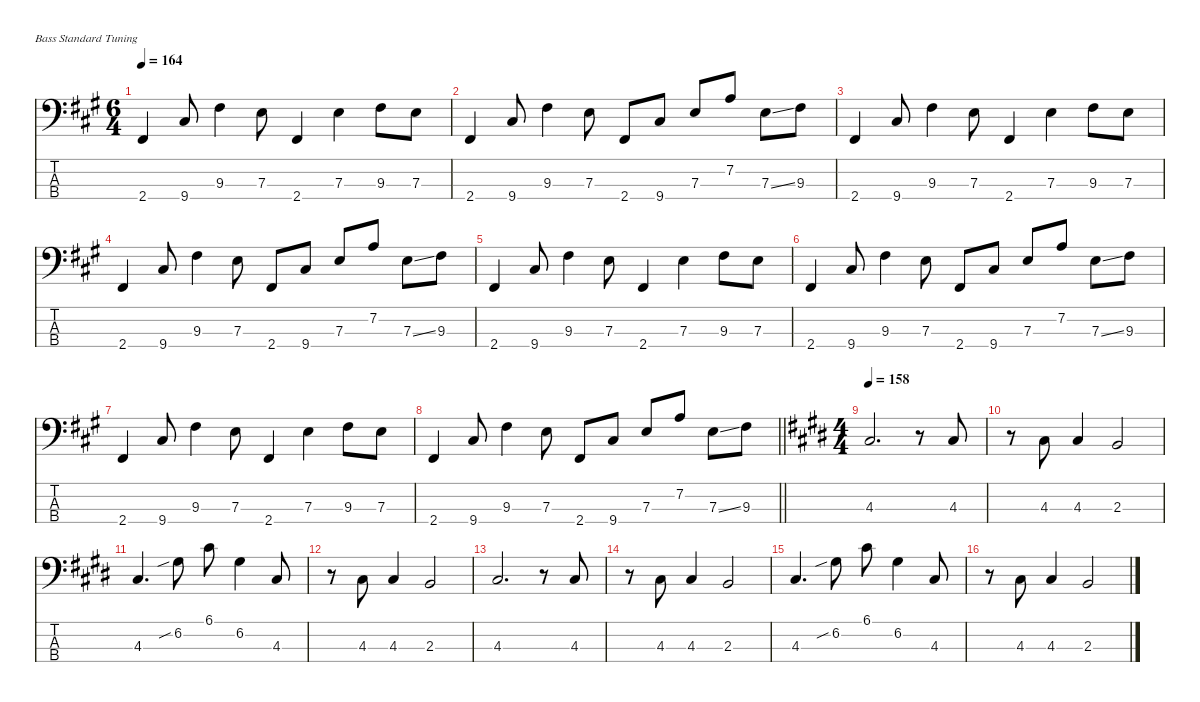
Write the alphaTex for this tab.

\defaultSystemsLayout 4
\hideDynamics
\bracketExtendMode nobrackets
\singleTrackTrackNamePolicy hidden
\multiTrackTrackNamePolicy hidden
\firstSystemTrackNameMode fullname
\firstSystemTrackNameOrientation horizontal
\otherSystemsTrackNameOrientation horizontal
\track ("Bass" "el.bs.") {instrument electricbassfinger}
\staff {score tabs}
\tuning (G2 D2 A1 E1)
\ts (6 4)
\tempo 164
\clef f4
\ks f#minor
2.4{acc #}.4{dy ff beam Up} 9.4{acc #}.8{dy f beam Up} 9.3{acc #}.4{dy ff beam Down} 7.3{acc forcenatural}.8{beam Down} 2.4{acc #}.4{beam Up} 7.3{acc forcenatural}.4{beam Down} 9.3{acc #}.8{beam Down} 7.3{acc forcenatural}.8{beam Down} |
2.4{acc #}.4{beam Up} 9.4{acc #}.8{beam Up} 9.3{acc #}.4{beam Down} 7.3{acc forcenatural}.8{beam Down} 2.4{acc #}.8{beam Up} 9.4{acc #}.8{dy f beam Up} 7.3{acc forcenatural}.8{beam Up} 7.2{acc forcenatural}.8{beam Down} 7.3{ss acc forcenatural}.8{beam Down} 9.3{acc #}.8{beam Down} |
2.4{acc #}.4{dy ff beam Up} 9.4{acc #}.8{dy f beam Up} 9.3{acc #}.4{dy ff beam Down} 7.3{acc forcenatural}.8{beam Down} 2.4{acc #}.4{beam Up} 7.3{acc forcenatural}.4{beam Down} 9.3{acc #}.8{beam Down} 7.3{acc forcenatural}.8{beam Down} |
2.4{acc #}.4{beam Up} 9.4{acc #}.8{beam Up} 9.3{acc #}.4{beam Down} 7.3{acc forcenatural}.8{beam Down} 2.4{acc #}.8{beam Up} 9.4{acc #}.8{dy f beam Up} 7.3{acc forcenatural}.8{beam Up} 7.2{acc forcenatural}.8{beam Down} 7.3{ss acc forcenatural}.8{beam Down} 9.3{acc #}.8{beam Down} |
2.4{acc #}.4{dy ff beam Up} 9.4{acc #}.8{dy f beam Up} 9.3{acc #}.4{dy ff beam Down} 7.3{acc forcenatural}.8{beam Down} 2.4{acc #}.4{beam Up} 7.3{acc forcenatural}.4{beam Down} 9.3{acc #}.8{beam Down} 7.3{acc forcenatural}.8{beam Down} |
2.4{acc #}.4{beam Up} 9.4{acc #}.8{beam Up} 9.3{acc #}.4{beam Down} 7.3{acc forcenatural}.8{beam Down} 2.4{acc #}.8{beam Up} 9.4{acc #}.8{dy f beam Up} 7.3{acc forcenatural}.8{beam Up} 7.2{acc forcenatural}.8{beam Down} 7.3{ss acc forcenatural}.8{beam Down} 9.3{acc #}.8{beam Down} |
2.4{acc #}.4{dy ff beam Up} 9.4{acc #}.8{dy f beam Up} 9.3{acc #}.4{dy ff beam Down} 7.3{acc forcenatural}.8{beam Down} 2.4{acc #}.4{beam Up} 7.3{acc forcenatural}.4{beam Down} 9.3{acc #}.8{beam Down} 7.3{acc forcenatural}.8{beam Down} |
\barLineRight lightlight
2.4{acc #}.4{beam Up} 9.4{acc #}.8{beam Up} 9.3{acc #}.4{beam Down} 7.3{acc forcenatural}.8{beam Down} 2.4{acc #}.8{beam Up} 9.4{acc #}.8{dy f beam Up} 7.3{acc forcenatural}.8{beam Up} 7.2{acc forcenatural}.8{beam Down} 7.3{ss acc forcenatural}.8{beam Down} 9.3{acc #}.8{beam Down} |
\ts (4 4)
\beaming (8 2 2 2 2)
\tempo 158
\ks c#minor
4.3{acc #}.2{d beam Up} r.8{beam Up} 4.3{acc #}.8{dy ff beam Up} |
r.8{beam Down} 4.3{acc #}.8{beam Up} 4.3{acc #}.4{beam Up} 2.3{acc forcenatural}.2{dy f beam Up} |
4.3{acc #}.4{d dy ff beam Up} 6.2{sib acc #}.8{dy f beam Down} 6.1{acc #}.8{beam Down} 6.2{acc #}.4{dy ff beam Down} 4.3{acc #}.8{beam Up} |
r.8{beam Down} 4.3{acc #}.8{beam Up} 4.3{acc #}.4{beam Up} 2.3{acc forcenatural}.2{beam Up} |
4.3{acc #}.2{d dy f beam Up} r.8{beam Up} 4.3{acc #}.8{dy ff beam Up} |
r.8{beam Down} 4.3{acc #}.8{beam Up} 4.3{acc #}.4{beam Up} 2.3{acc forcenatural}.2{dy f beam Up} |
4.3{acc #}.4{d dy ff beam Up} 6.2{sib acc #}.8{dy f beam Down} 6.1{acc #}.8{beam Down} 6.2{acc #}.4{dy ff beam Down} 4.3{acc #}.8{beam Up} |
r.8{beam Down} 4.3{acc #}.8{beam Up} 4.3{acc #}.4{beam Up} 2.3{acc forcenatural}.2{beam Up}
